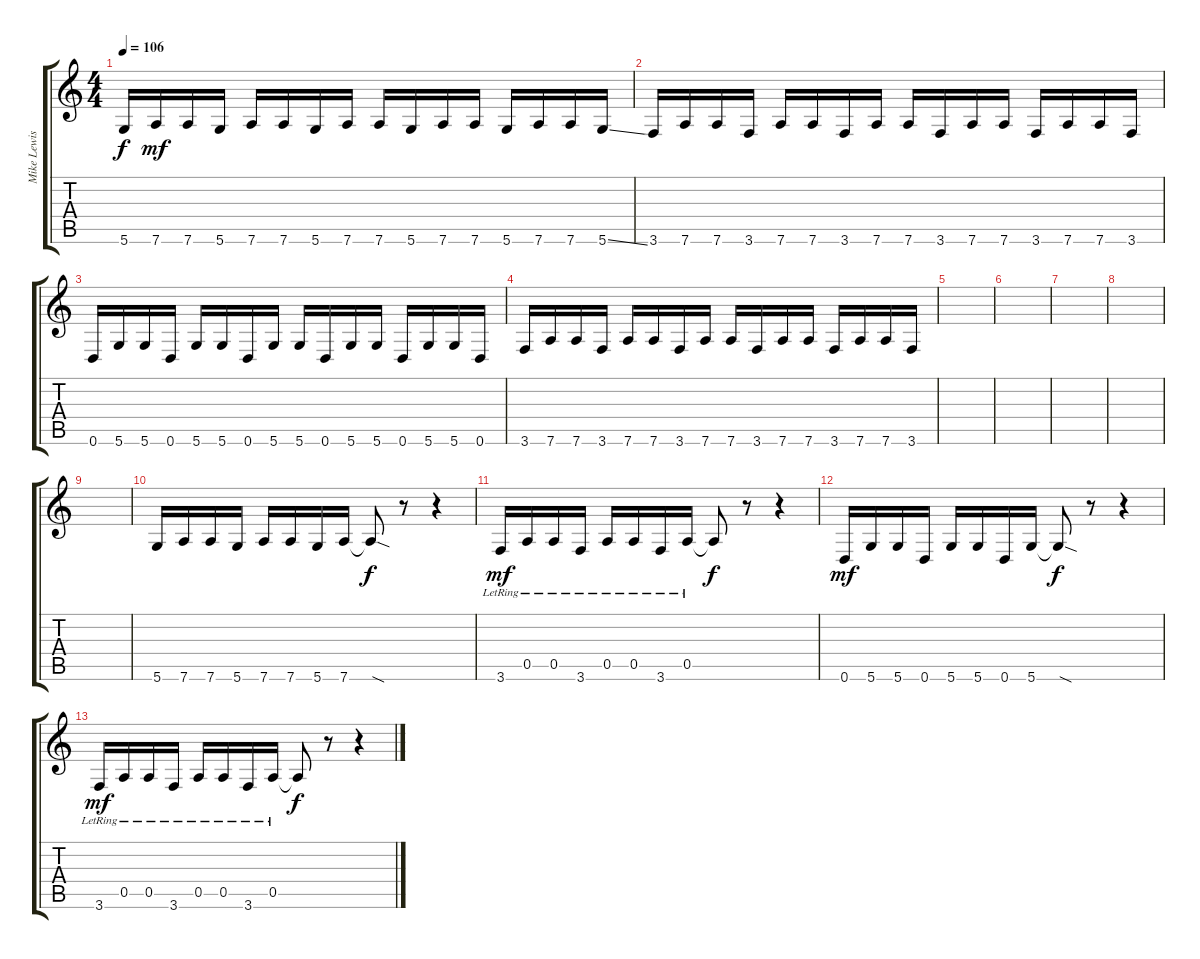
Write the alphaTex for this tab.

\track ("Mike Lewis" "Mike Lewis") {instrument overdrivenguitar}
\staff {score tabs}
\tuning (E4 B3 G3 D3 A2 D2) {hide}
\ts (4 4)
\tempo 106
\clef g2
\ks c
5.6.16{dy f} 7.6.16{dy mf} 7.6.16 5.6.16 7.6.16 7.6.16 5.6.16 7.6.16 7.6.16 5.6.16 7.6.16 7.6.16 5.6.16 7.6.16 7.6.16 5.6{ss}.16 |
3.6.16 7.6.16 7.6.16 3.6.16 7.6.16 7.6.16 3.6.16 7.6.16 7.6.16 3.6.16 7.6.16 7.6.16 3.6.16 7.6.16 7.6.16 3.6.16 |
0.6.16 5.6.16 5.6.16 0.6.16 5.6.16 5.6.16 0.6.16 5.6.16 5.6.16 0.6.16 5.6.16 5.6.16 0.6.16 5.6.16 5.6.16 0.6.16 |
3.6.16 7.6.16 7.6.16 3.6.16 7.6.16 7.6.16 3.6.16 7.6.16 7.6.16 3.6.16 7.6.16 7.6.16 3.6.16 7.6.16 7.6.16 3.6.16 |
|
|
|
|
|
5.6.16 7.6.16 7.6.16 5.6.16 7.6.16 7.6.16 5.6.16 7.6.16 7.6{sod t}.8{dy f} r.8 r.4 |
3.6{lr}.16{dy mf} 0.5{lr}.16 0.5{lr}.16 3.6{lr}.16 0.5{lr}.16 0.5{lr}.16 3.6{lr}.16 0.5{lr}.16 0.5{t}.8{dy f} r.8 r.4 |
0.6.16{dy mf} 5.6.16 5.6.16 0.6.16 5.6.16 5.6.16 0.6.16 5.6.16 5.6{sod t}.8{dy f} r.8 r.4 |
3.6{lr}.16{dy mf} 0.5{lr}.16 0.5{lr}.16 3.6{lr}.16 0.5{lr}.16 0.5{lr}.16 3.6{lr}.16 0.5{lr}.16 0.5{t}.8{dy f} r.8 r.4
